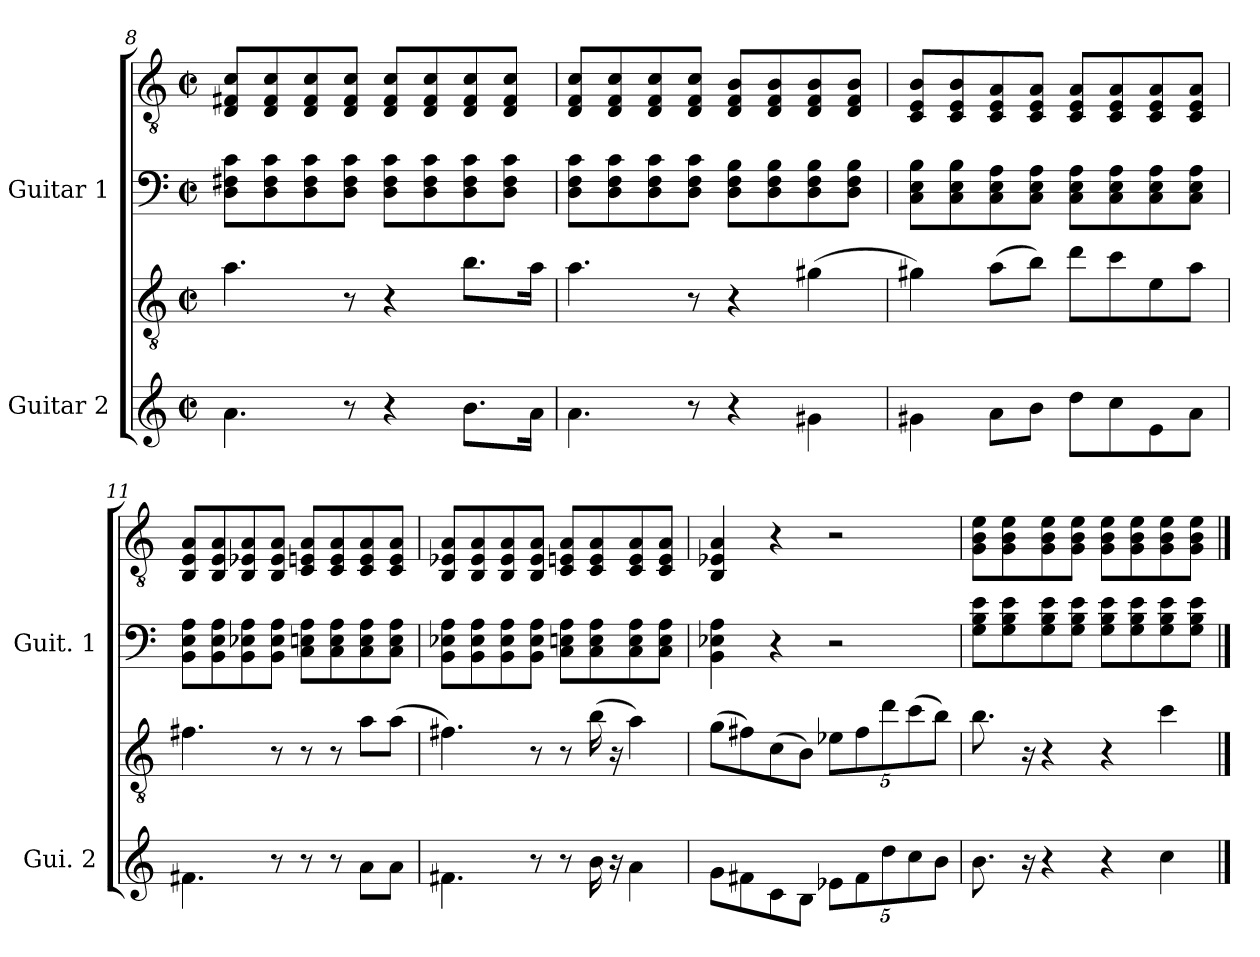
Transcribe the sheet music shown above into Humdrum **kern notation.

**kern	**kern	**kern	**kern
*part2	*part2	*part1	*part1
*staff4	*staff3	*staff2	*staff1
*I"Guitar 2	*	*I"Guitar 1	*
*I'Gui. 2	*	*I'Guit. 1	*
*	*clefGv2	*	*clefGv2
*k[]	*k[]	*k[]	*k[]
*M2/2	*M2/2	*M2/2	*M2/2
*met(c|)	*met(c|)	*met(c|)	*met(c|)
=8	=8	=8	=8
4.a\	4.a\	8D\ 8F#\ 8c\L	8D/ 8F#X/ 8c/L
.	.	8D\ 8F#\ 8c\	8D/ 8F#/ 8c/
.	.	8D\ 8F#\ 8c\	8D/ 8F#/ 8c/
8r	8r	8D\ 8F#\ 8c\J	8D/ 8F#/ 8c/J
4r	4r	8D\ 8F#\ 8c\L	8D/ 8F#/ 8c/L
.	.	8D\ 8F#\ 8c\	8D/ 8F#/ 8c/
8.b\L	8.b\L	8D\ 8F#\ 8c\	8D/ 8F#/ 8c/
.	.	8D\ 8F#\ 8c\J	8D/ 8F#/ 8c/J
16a\Jk	16a\Jk	.	.
!!LO:LB:g=z
=9	=9	=9	=9
4.a\	4.a\	8D\ 8F\ 8c\L	8D/ 8F/ 8c/L
.	.	8D\ 8F\ 8c\	8D/ 8F/ 8c/
.	.	8D\ 8F\ 8c\	8D/ 8F/ 8c/
8r	8r	8D\ 8F\ 8c\J	8D/ 8F/ 8c/J
4r	4r	8D\ 8F\ 8B\L	8D/ 8F/ 8B/L
.	.	8D\ 8F\ 8B\	8D/ 8F/ 8B/
4g#\	(4g#X\	8D\ 8F\ 8B\	8D/ 8F/ 8B/
.	.	8D\ 8F\ 8B\J	8D/ 8F/ 8B/J
=10	=10	=10	=10
4g#\	4g#X\)	8C\ 8E\ 8B\L	8C/ 8E/ 8B/L
.	.	8C\ 8E\ 8B\	8C/ 8E/ 8B/
8a\L	(8a\L	8C\ 8E\ 8A\	8C/ 8E/ 8A/
8b\J	8b\J)	8C\ 8E\ 8A\J	8C/ 8E/ 8A/J
8dd\L	8dd\L	8C\ 8E\ 8A\L	8C/ 8E/ 8A/L
8cc\	8cc\	8C\ 8E\ 8A\	8C/ 8E/ 8A/
8e\	8e\	8C\ 8E\ 8A\	8C/ 8E/ 8A/
8a\J	8a\J	8C\ 8E\ 8A\J	8C/ 8E/ 8A/J
=11	=11	=11	=11
4.f#\	4.f#X\	8BB\ 8E\ 8A\L	8BB/ 8E/ 8A/L
.	.	8BB\ 8E\ 8A\	8BB/ 8E/ 8A/
.	.	8BB\ 8E-\ 8A\	8BB/ 8E-X/ 8A/
8r	8r	8BB\ 8E-\ 8A\J	8BB/ 8E-/ 8A/J
8r	8r	8C\ 8E\ 8A\L	8C/ 8En/ 8A/L
8r	8r	8C\ 8E\ 8A\	8C/ 8E/ 8A/
8a\L	8a\L	8C\ 8E\ 8A\	8C/ 8E/ 8A/
8a\J	(8a\J	8C\ 8E\ 8A\J	8C/ 8E/ 8A/J
!!LO:PB:g=z
=12	=12	=12	=12
4.f#\	4.f#X\)	8BB\ 8E-\ 8A\L	8BB/ 8E-X/ 8A/L
.	.	8BB\ 8E-\ 8A\	8BB/ 8E-/ 8A/
.	.	8BB\ 8E-\ 8A\	8BB/ 8E-/ 8A/
8r	8r	8BB\ 8E-\ 8A\J	8BB/ 8E-/ 8A/J
8r	8r	8C\ 8E\ 8A\L	8C/ 8En/ 8A/L
16b\	(16b\	8C\ 8E\ 8A\	8C/ 8E/ 8A/
16r	16r	.	.
4a\	4a\)	8C\ 8E\ 8A\	8C/ 8E/ 8A/
.	.	8C\ 8E\ 8A\J	8C/ 8E/ 8A/J
=13	=13	=13	=13
8g\L	(8g\L	4BB 4E- 4A	4BB/ 4E-X/ 4A/
8f#\	8f#X\)	.	.
8c\	(8c\	4r	4r
8B\J	8B\J)	.	.
*Xbrackettup	*Xbrackettup	*	*
10e-\L	10e-X\L	2r	2r
10f#\	10f#\	.	.
10dd\	10dd\	.	.
10cc\	(10cc\	.	.
10b\J	10b\J)	.	.
=14	=14	=14	=14
8.b\	8.b\	8G\ 8B\ 8e\L	8G\ 8B\ 8e\L
.	.	8G\ 8B\ 8e\	8G\ 8B\ 8e\
16r	16r	.	.
4r	4r	8G\ 8B\ 8e\	8G\ 8B\ 8e\
.	.	8G\ 8B\ 8e\J	8G\ 8B\ 8e\J
4r	4r	8G\ 8B\ 8e\L	8G\ 8B\ 8e\L
.	.	8G\ 8B\ 8e\	8G\ 8B\ 8e\
4cc\	4cc\	8G\ 8B\ 8e\	8G\ 8B\ 8e\
.	.	8G\ 8B\ 8e\J	8G\ 8B\ 8e\J
==	==	==	==
*-	*-	*-	*-
